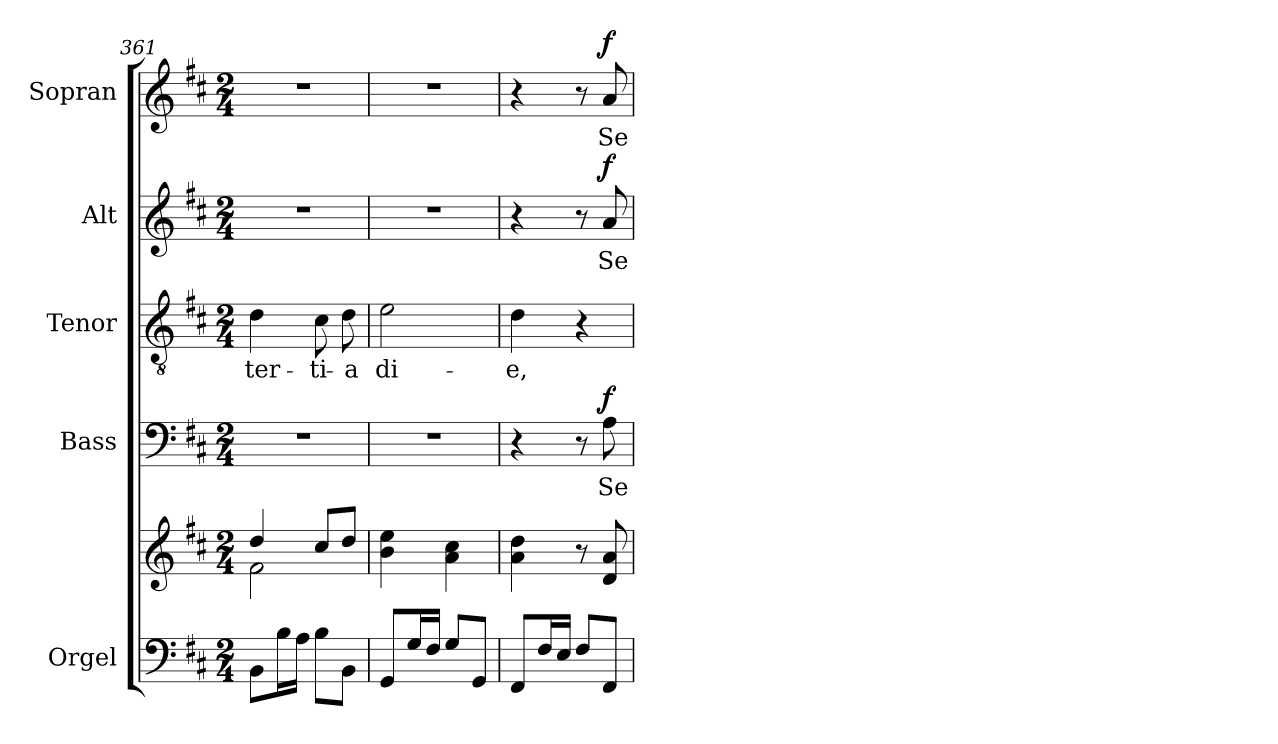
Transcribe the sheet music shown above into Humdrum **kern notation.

**kern	**kern	**kern	**text	**dynam	**kern	**text	**kern	**text	**dynam	**kern	**text	**dynam
*part5	*part5	*part4	*part4	*part4	*part3	*part3	*part2	*part2	*part2	*part1	*part1	*part1
*staff6	*staff5	*staff4	*staff4	*staff4	*staff3	*staff3	*staff2	*staff2	*staff2	*staff1	*staff1	*staff1
*I"Orgel	*	*I"Bass	*	*	*I"Tenor	*	*I"Alt	*	*	*I"Sopran	*	*
*I'Org.	*	*I'B.	*	*	*I'T.	*	*I'A.	*	*	*I'S.	*	*
*clefF4	*clefG2	*clefF4	*	*	*clefGv2	*	*clefG2	*	*	*clefG2	*	*
*k[f#c#]	*k[f#c#]	*k[f#c#]	*	*	*k[f#c#]	*	*k[f#c#]	*	*	*k[f#c#]	*	*
*D:	*D:	*D:	*	*	*D:	*	*D:	*	*	*D:	*	*
*M2/4	*M2/4	*M2/4	*	*	*M2/4	*	*M2/4	*	*	*M2/4	*	*
=361	=361	=361	=361	=361	=361	=361	=361	=361	=361	=361	=361	=361
*	*^	*	*	*	*	*	*	*	*	*	*	*
!	!	!	!	!	!	!	!LO:LY:b	!	!	!	!	!	!
8BB\L	4dd/	2f#\	2r	.	.	4d\	ter-	2r	.	.	2r	.	.
16B\L	.	.	.	.	.	.	.	.	.	.	.	.	.
16A\JJ	.	.	.	.	.	.	.	.	.	.	.	.	.
!	!	!	!	!	!	!	!LO:LY:b	!	!	!	!	!	!
8B\L	8cc#/L	.	.	.	.	8c#\	-ti-	.	.	.	.	.	.
!	!	!	!	!	!	!	!LO:LY:b	!	!	!	!	!	!
8BB\J	8dd/J	.	.	.	.	8d\	-a	.	.	.	.	.	.
*	*v	*v	*	*	*	*	*	*	*	*	*	*	*
=362	=362	=362	=362	=362	=362	=362	=362	=362	=362	=362	=362	=362
!	!	!	!	!	!	!LO:LY:b	!	!	!	!	!	!
8GG/L	4b\ 4ee\	2r	.	.	2e\	di-	2r	.	.	2r	.	.
16G/L	.	.	.	.	.	.	.	.	.	.	.	.
16F#/JJ	.	.	.	.	.	.	.	.	.	.	.	.
8G/L	4a\ 4cc#\	.	.	.	.	.	.	.	.	.	.	.
8GG/J	.	.	.	.	.	.	.	.	.	.	.	.
=363	=363	=363	=363	=363	=363	=363	=363	=363	=363	=363	=363	=363
!	!	!	!	!	!	!LO:LY:b	!	!	!	!	!	!
8FF#/L	4a\ 4dd\	4r	.	.	4d\	-e,	4r	.	.	4r	.	.
16F#/L	.	.	.	.	.	.	.	.	.	.	.	.
16E/JJ	.	.	.	.	.	.	.	.	.	.	.	.
8F#/L	8r	8r	.	.	4r	.	8r	.	.	8r	.	.
!	!	!	!LO:LY:b	!LO:DY:a	!	!	!	!LO:LY:b	!LO:DY:a	!	!LO:LY:b	!LO:DY:a
8FF#/J	8d/ 8a/	8A\	Se-	f	.	.	8a/	Se-	f	8a/	Se-	f
=	=	=	=	=	=	=	=	=	=	=	=	=
*-	*-	*-	*-	*-	*-	*-	*-	*-	*-	*-	*-	*-
